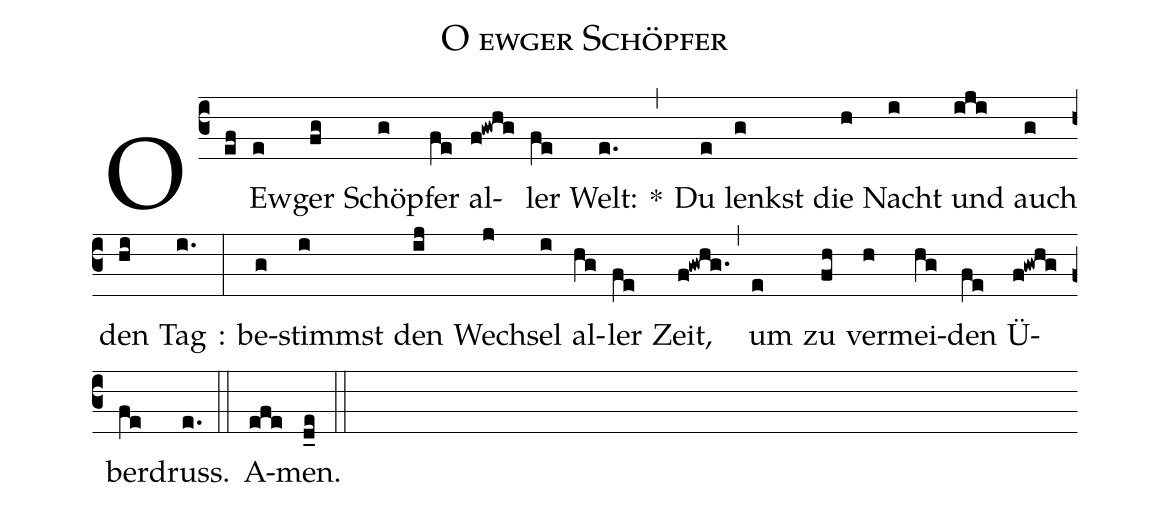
name: O ewger Schöpfer;
%%
(c3) O(ef) Ew(e)ger(fg) Schöp(g)fer(fe) al(f!gwhg)ler(fe) Welt:(e.) *(,) Du(e) lenkst(g) die(h) Nacht(i) und(iji) auch(g) den(hi) Tag(i.) :(:) be-(g)stimmst(i) den(ij) Wech(j)sel(i) al(hg)ler(fe) Zeit,(f!gwhg.) (,) um(e) zu(fh) ver(h)mei(hg)den(fe) Ü(f!gwhg)ber(fe)druss.(e.) (::) A(efe)men.(d_e) (::)
